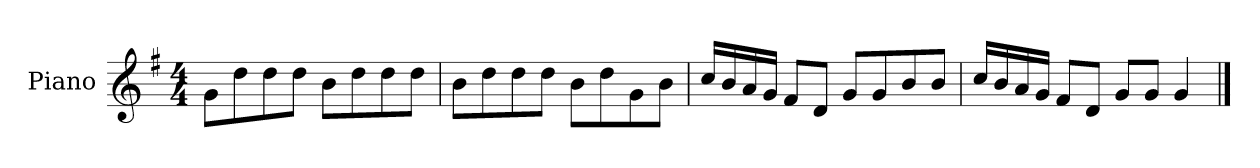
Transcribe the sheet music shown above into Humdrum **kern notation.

**kern
*part1
*staff1
*I"Piano
*I'P-no
*clefG2
*k[f#]
*M4/4
*MM90
=1
8g\L
8dd\
8dd\
8dd\J
8b\L
8dd\
8dd\
8dd\J
=2
8b\L
8dd\
8dd\
8dd\J
8b\L
8dd\
8g\
8b\J
=3
16cc/LL
16b/
16a/
16g/JJ
8f#/L
8d/J
8g/L
8g/
8b/
8b/J
=4
16cc/LL
16b/
16a/
16g/JJ
8f#/L
8d/J
8g/L
8g/J
4g/
==
*-
